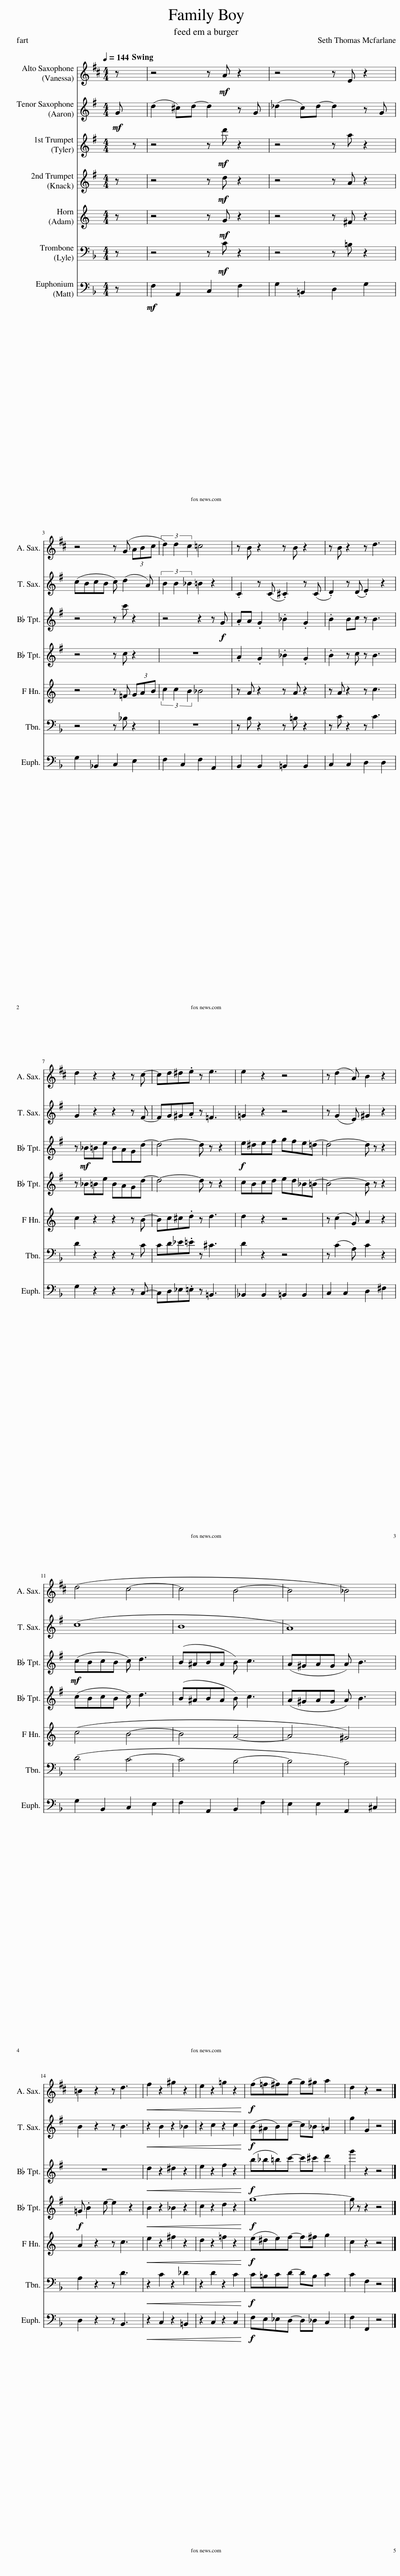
X:1
%%score 1 2 3 4 5 6 7
L:1/8
Q:1/4=144
M:4/4
I:linebreak $
K:F
V:1 treble transpose=-9
V:2 treble transpose=-14
V:3 treble transpose=-2
V:4 treble transpose=-2
V:5 treble transpose=-7
V:6 bass
V:7 bass
V:1
[K:D] z | z4 z!mf! A z2 | z4 z E z2 |$ z4 z (G (3ABc | (3d2) d2 c2 =c4 | %5
 z B z2 z B z2 | z B z2 z d3 |$ d2 z2 z2 z c- | cd^d.e z e3 | e2 z2 z4 | %10
 z (d2 A) B2 z2 |$ (d4 c4- | c4 B4- | B4 _B4) |$ =B2 z2 z d3 | %15
!<(! f2 z2 ^g2 z2 | e2 z2 =g2 z2!<)! |!f! (f=f^f)g- g^g a2 | d2 z2 z4 |] %19
V:2
[K:G]!mf! G | (d2 ^c)d- d2 z G | (_d2 c)d- d2 z G |$ (cBcB c) (d2 A) | (3B2 B2 _B2 =B2 z2 | %5
 .C2 z (C .^C2) z (C | .D2) z (D .E2) z2 |$ G2 z2 z2 z F- | FG^G.A z =F3 | =G2 z2 z4 | %10
 z (G2 E) ^G2 z2 |$ (c8 | B8 | A8) |$ B2 z2 z B3 | %15
!<(! z2 B2 z2 _B2 | z2 c2 z2 c2!<)! |!f! (B^AB)c- c_B =A2 | g2 G2 z4 |] %19
V:3
[K:G] z | z4 z!mf! d' z2 | z4 z a z2 |$ z4 z c' z2 | z4 z2 z!f! G | %5
 .AA .G2 ._B2 .G2 | .B2 Bc z B3 |$ z!mf! _B=Be BAGd- | d4- d z z2 |!f! e^def gfe=d- | %10
 d4- d z z2 |$!mf! (cBcB c) d3 | (B^ABA B) c3 | (A^GAG A) B3 |$ z8 | %15
!<(! d2 z2 ^d2 z2 | e2 z2 f2 z2!<)! |!f! (b_b=b)c'- c'^c' d'2 | g'2 z2 z4 |] %19
V:4
[K:G] z | z4 z!mf! d z2 | z4 z A z2 |$ z4 z c z2 | z8 | %5
 .A2 .G2 ._B2 .G2 | .B2 z c z B3 |$ z _B=Be BAGd- | d4- d z z2 | cBcd ed_B=B- | %10
 B4- B z z2 |$ (cBcB c) d3 | (B^ABA B) c3 | (A^GAG A) B3 |$!f! =G .B2 e- e2 z2 | %15
!<(! B2 z2 _B2 z2 | c2 z2 d2 z2!<)! |!f! g8- | g z z2 z4 |] %19
V:5
[K:C] z | z4 z!mf! G z2 | z4 z ^F z2 |$ z4 z =F (3GAB | (3c2 c2 B2 _B4 | %5
 z A z2 z A z2 | z A z2 z c3 |$ c2 z2 z2 z B- | Bc^c.d z d3 | d2 z2 z4 | %10
 z (c2 G) A2 z2 |$ (c4 B4- | B4 A4- | A4 ^G4) |$ A2 z2 z c3 | %15
!<(! e2 z2 ^f2 z2 | d2 z2 =f2 z2!<)! |!f! (e^de)f- f^f g2 | c2 z2 z4 |] %19
V:6
 z | z4 z!mf! C z2 | z4 z =B, z2 |$ z4 z _B, z2 | z8 | %5
 z B, z2 z =B, z2 | z C z2 z C3 |$ D2 z2 z2 z C | CD_E.=E z ^C3 | D2 z2 z4 | %10
 z (C2 A,) C2 z2 |$ (D4 C4- | C4 B,4- | B,4 A,4) |$ A,2 z2 z D3 | %15
!<(! z2 C2 z2 _D2 | z2 D2 z2 C2!<)! |!f! C=B,CD- DB, C2 | C2 F,2 z4 |] %19
V:7
 z |!mf! F,2 A,,2 C,2 F,2 | G,2 =B,,2 D,2 G,2 |$ G,2 _B,,2 C,2 E,2 | F,2 C,2 F,2 A,,2 | %5
 B,,2 B,,2 =B,,2 B,,2 | C,2 C,2 D,2 D,2 |$ G,2 z2 z2 z C,- | C,D,_E,.=E, z =B,,3 | _B,,2 B,,2 =B,,2 B,,2 | %10
 C,2 C,2 D,2 ^F,2 |$ G,2 B,,2 C,2 E,2 | F,2 A,,2 B,,2 F,2 | E,2 E,2 A,,2 ^C,2 |$ D,2 z2 z B,,3 | %15
!<(! z2 C,2 z2 =B,,2 | z2 C,2 z2 C,2!<)! |!f! F,E,_E,D,- D,_D, C,2 | F,2 F,,2 z4 |] %19
